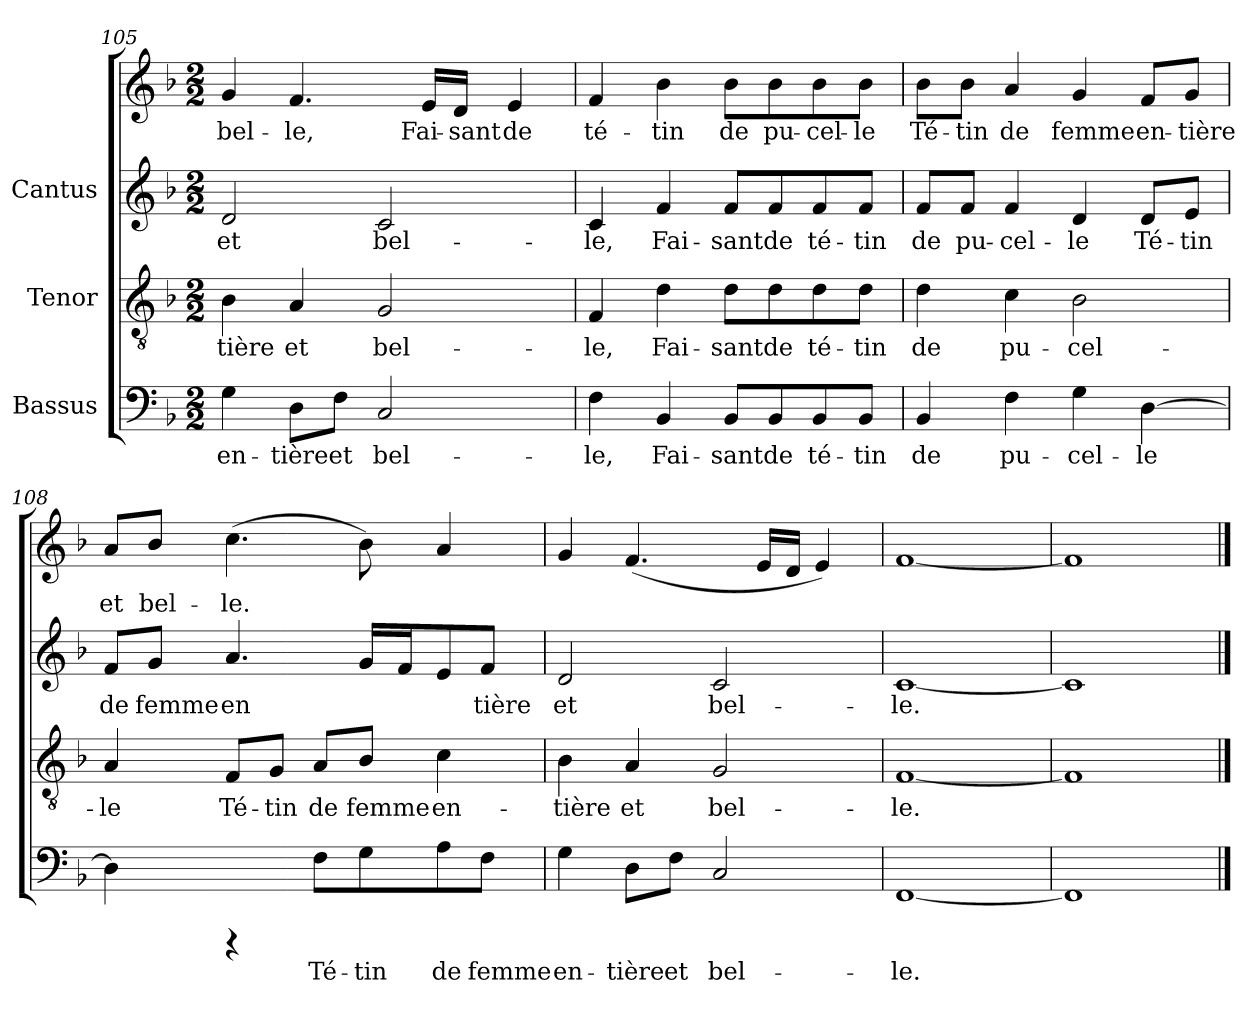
**kern	**text	**kern	**text	**kern	**text	**kern	**text
*part3	*part3	*part2	*part2	*part1	*part1	*part1	*part1
*staff4	*staff4	*staff3	*staff3	*staff2	*staff2	*staff1	*staff1
*I"Bassus	*	*I"Tenor	*	*I"Cantus	*	*	*
*clefF4	*	*clefGv2	*	*clefG2	*	*clefG2	*
*k[b-]	*	*k[b-]	*	*k[b-]	*	*k[b-]	*
*F:	*	*F:	*	*F:	*	*F:	*
*M2/2	*	*M2/2	*	*M2/2	*	*M2/2	*
=105	=105	=105	=105	=105	=105	=105	=105
!	!LO:LY:b:cj	!	!LO:LY:b:cj	!	!LO:LY:b:cj	!	!LO:LY:b:cj
4G\	en-	4B-\	-tière	2d/	et	4g/	bel-
!	!LO:LY:b:cj	!	!LO:LY:b:cj	!	!	!	!LO:LY:b:cj
8D\L	-tière	4A/	et	.	.	4.f/	-le,
!	!LO:LY:b:cj	!	!	!	!	!	!
8F\J	et	.	.	.	.	.	.
!	!LO:LY:b:cj	!	!LO:LY:b:cj	!	!LO:LY:b:cj	!	!
2C/	bel-	2G/	bel-	2c/	bel-	.	.
!	!	!	!	!	!	!	!LO:LY:b:cj
.	.	.	.	.	.	16e/L	Fai-
!	!	!	!	!	!	!	!LO:LY:b:cj
.	.	.	.	.	.	16d/J	-sant
!	!	!	!	!	!	!	!LO:LY:b:cj
.	.	.	.	.	.	4e/	de
!!LO:PB:g=z
=106	=106	=106	=106	=106	=106	=106	=106
!	!LO:LY:b:cj	!	!LO:LY:b:cj	!	!LO:LY:b:cj	!	!LO:LY:b:cj
4F\	-le,	4F/	-le,	4c/	le,	4f/	-té-
!	!LO:LY:b:cj	!	!LO:LY:b:cj	!	!LO:LY:b:cj	!	!LO:LY:b:cj
4BB-/	Fai-	4d\	Fai-	4f/	Fai-	4b-\	-tin
!	!LO:LY:b:cj	!	!LO:LY:b:cj	!	!LO:LY:b:cj	!	!LO:LY:b:cj
8BB-/L	-sant	8d\L	-sant	8f/L	-sant	8b-\L	de
!	!LO:LY:b:cj	!	!LO:LY:b:cj	!	!LO:LY:b:cj	!	!LO:LY:b:cj
8BB-/	de	8d\	de	8f/	de	8b-\	pu-
!	!LO:LY:b:cj	!	!LO:LY:b:cj	!	!LO:LY:b:cj	!	!LO:LY:b:cj
8BB-/	té-	8d\	té-	8f/	té-	8b-\	-cel-
!	!LO:LY:b:cj	!	!LO:LY:b:cj	!	!LO:LY:b:cj	!	!LO:LY:b:cj
8BB-/J	-tin	8d\J	-tin	8f/J	-tin	8b-\J	-le
=107	=107	=107	=107	=107	=107	=107	=107
!	!LO:LY:b:cj	!	!LO:LY:b:cj	!	!LO:LY:b:cj	!	!LO:LY:b:cj
4BB-/	de	4d\	de	8f/L	de	8b-\L	Té-
!	!	!	!	!	!LO:LY:b:cj	!	!LO:LY:b:cj
.	.	.	.	8f/J	pu-	8b-\J	-tin
!	!LO:LY:b:cj	!	!LO:LY:b:cj	!	!LO:LY:b:cj	!	!LO:LY:b:cj
4F\	pu-	4c\	pu-	4f/	-cel-	4a/	de
!	!LO:LY:b:cj	!	!LO:LY:b:cj	!	!LO:LY:b:cj	!	!LO:LY:b:cj
4G\	-cel-	2B-\	-cel-	4d/	-le	4g/	femme
!	!LO:LY:b:cj	!	!	!	!LO:LY:b:cj	!	!LO:LY:b:cj
[>4D\	-le	.	.	8d/L	Té-	8f/L	en-
!	!	!	!	!	!LO:LY:b:cj	!	!LO:LY:b:cj
.	.	.	.	8e/J	-tin	8g/J	-tière
=108	=108	=108	=108	=108	=108	=108	=108
!	!LO:LY:b:cj	!	!LO:LY:b:cj	!	!LO:LY:b:cj	!	!LO:LY:b:cj
4D\]	.	4A/	-le	8f/L	de	8a/L	et
!	!	!	!	!	!LO:LY:b:cj	!	!LO:LY:b:cj
.	.	.	.	8g/J	femme	8b-/J	bel-
!	!	!	!LO:LY:b:cj	!	!LO:LY:b:cj	!	!LO:LY:b:cj
4rCCC	.	8F/L	Té-	4.a/	en-	(>4.cc\	-le.
!	!	!	!LO:LY:b:cj	!	!	!	!
.	.	8G/J	-tin	.	.	.	.
!	!LO:LY:b:cj	!	!LO:LY:b:cj	!	!	!	!
8F\L	Té-	8A/L	de	.	.	.	.
!	!LO:LY:b:cj	!	!LO:LY:b:cj	!	!LO:LY:b:cj	!	!LO:LY:b:cj
8G\	-tin	8B-/J	femme	16g/L	-	8b-\)	.
!	!	!	!	!	!LO:LY:b:cj	!	!
.	.	.	.	16f/	.	.	.
!	!LO:LY:b:cj	!	!LO:LY:b:cj	!	!LO:LY:b:cj	!	!LO:LY:b:cj
8A\	de	4c\	en-	8e/	.	4a/	.
!	!LO:LY:b:cj	!	!	!	!LO:LY:b:cj	!	!
8F\J	femme	.	.	8f/J	tière	.	.
!!LO:LB:g=z
=109	=109	=109	=109	=109	=109	=109	=109
!	!LO:LY:b:cj	!	!LO:LY:b:cj	!	!LO:LY:b:cj	!	!
4G\	en-	4B-\	-tière	2d/	et	4g/	.
!	!LO:LY:b:cj	!	!LO:LY:b:cj	!	!	!	!
8D\L	-tière	4A/	et	.	.	(<4.f/	.
!	!LO:LY:b:cj	!	!	!	!	!	!
8F\J	et	.	.	.	.	.	.
!	!LO:LY:b:cj	!	!LO:LY:b:cj	!	!LO:LY:b:cj	!	!
2C/	bel-	2G/	bel-	2c/	bel-	.	.
.	.	.	.	.	.	16e/L	.
.	.	.	.	.	.	16d/J	.
.	.	.	.	.	.	4e/)	.
=110	=110	=110	=110	=110	=110	=110	=110
!	!LO:LY:b:cj	!	!LO:LY:b:cj	!	!LO:LY:b:cj	!	!
[<1FF	-le.	[<1F	-le.	[<1c	-le.	[<1f	.
=111	=111	=111	=111	=111	=111	=111	=111
1FF]	.	1F]	.	1c]	.	1f]	.
==	==	==	==	==	==	==	==
*-	*-	*-	*-	*-	*-	*-	*-
